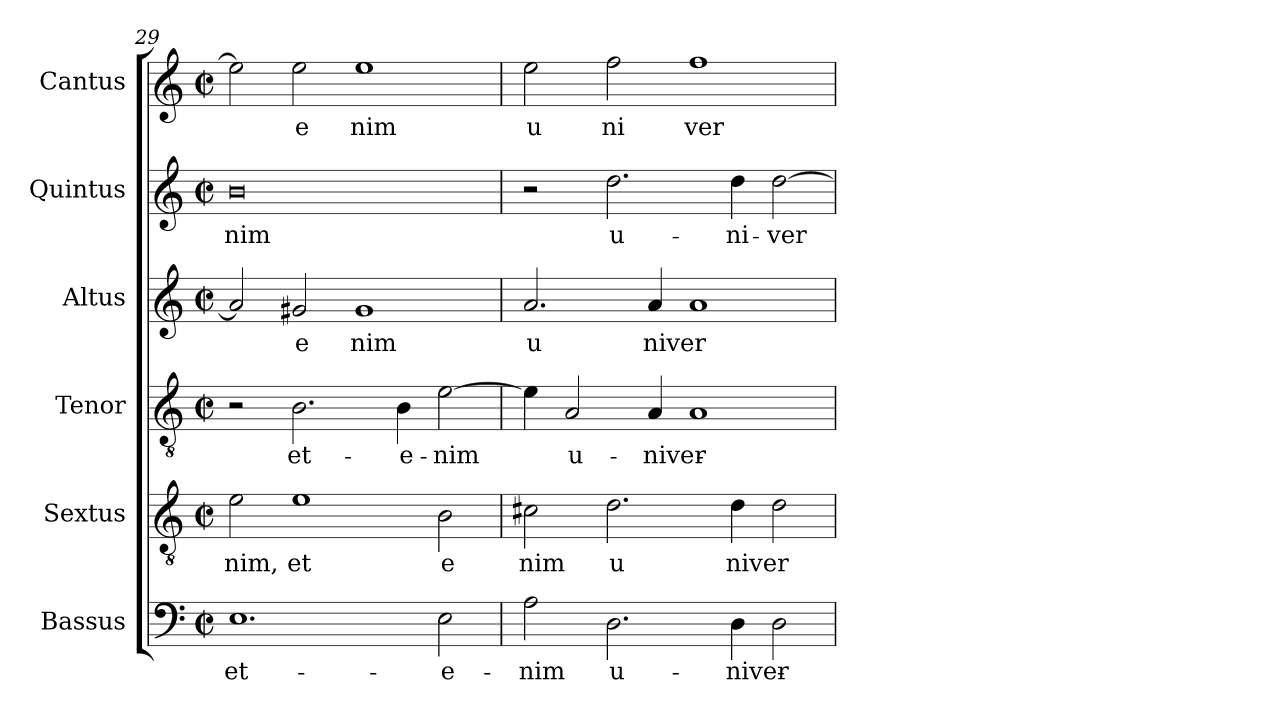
**kern	**text	**kern	**text	**kern	**text	**kern	**text	**kern	**text	**kern	**text
*part6	*part6	*part5	*part5	*part4	*part4	*part3	*part3	*part2	*part2	*part1	*part1
*staff6	*staff6	*staff5	*staff5	*staff4	*staff4	*staff3	*staff3	*staff2	*staff2	*staff1	*staff1
*I"Bassus	*	*I"Sextus	*	*I"Tenor	*	*I"Altus	*	*I"Quintus	*	*I"Cantus	*
*clefF4	*	*clefGv2	*	*clefGv2	*	*clefG2	*	*clefG2	*	*clefG2	*
*M2/2	*	*M2/2	*	*M2/2	*	*M2/2	*	*M2/2	*	*M2/2	*
*met(c|)	*	*met(c|)	*	*met(c|)	*	*met(c|)	*	*met(c|)	*	*met(c|)	*
=29	=29	=29	=29	=29	=29	=29	=29	=29	=29	=29	=29
!	!LO:LY:b:cj	!	!LO:LY:b:cj	!	!	!	!	!	!LO:LY:b:cj	!	!
1.E	et-	2e\	nim,	2r	.	2a/]	.	0b	-nim	2ee\]	.
!	!	!	!LO:LY:b:cj	!	!LO:LY:b:cj	!	!LO:LY:b:cj	!	!	!	!LO:LY:b:cj
.	.	1e	et	2.B\	et-	2g#X/	e	.	.	2ee\	e
!	!	!	!	!	!	!	!LO:LY:b:cj	!	!	!	!LO:LY:b:cj
.	.	.	.	.	.	1g#	nim	.	.	1ee	nim
!	!	!	!	!	!LO:LY:b:cj	!	!	!	!	!	!
.	.	.	.	4B\	-e-	.	.	.	.	.	.
!	!LO:LY:b:cj	!	!LO:LY:b:cj	!	!LO:LY:b	!	!	!	!	!	!
2E\	-e-	2B\	e	[>2e\	-nim	.	.	.	.	.	.
=30	=30	=30	=30	=30	=30	=30	=30	=30	=30	=30	=30
!	!LO:LY:b:cj	!	!LO:LY:b:cj	!	!	!	!LO:LY:b:cj	!	!	!	!LO:LY:b:cj
2A\	-nim	2c#X\	nim	4e\]	.	2.a/	u	2r	.	2ee\	u
!	!	!	!	!	!LO:LY:b:cj	!	!	!	!	!	!
.	.	.	.	2A/	u-	.	.	.	.	.	.
!	!LO:LY:b:cj	!	!LO:LY:b:cj	!	!	!	!	!	!LO:LY:b:cj	!	!LO:LY:b:cj
2.D\	u-	2.d\	u	.	.	.	.	2.dd\	u-	2ff\	ni
!	!	!	!	!	!LO:LY:b	!	!LO:LY:b	!	!	!	!
.	.	.	.	4A/	-niver-	4a/	niver	.	.	.	.
!	!	!	!	!	!	!	!	!	!	!	!LO:LY:b:cj
.	.	.	.	1A	.	1a	.	.	.	1ff	ver
!	!LO:LY:b	!	!LO:LY:b	!	!	!	!	!	!LO:LY:b:cj	!	!
4D\	-niver-	4d\	niver	.	.	.	.	4dd\	-ni-	.	.
!	!	!	!	!	!	!	!	!	!LO:LY:b	!	!
2D\	.	2d\	.	.	.	.	.	[>2dd\	-ver-	.	.
=	=	=	=	=	=	=	=	=	=	=	=
*-	*-	*-	*-	*-	*-	*-	*-	*-	*-	*-	*-
